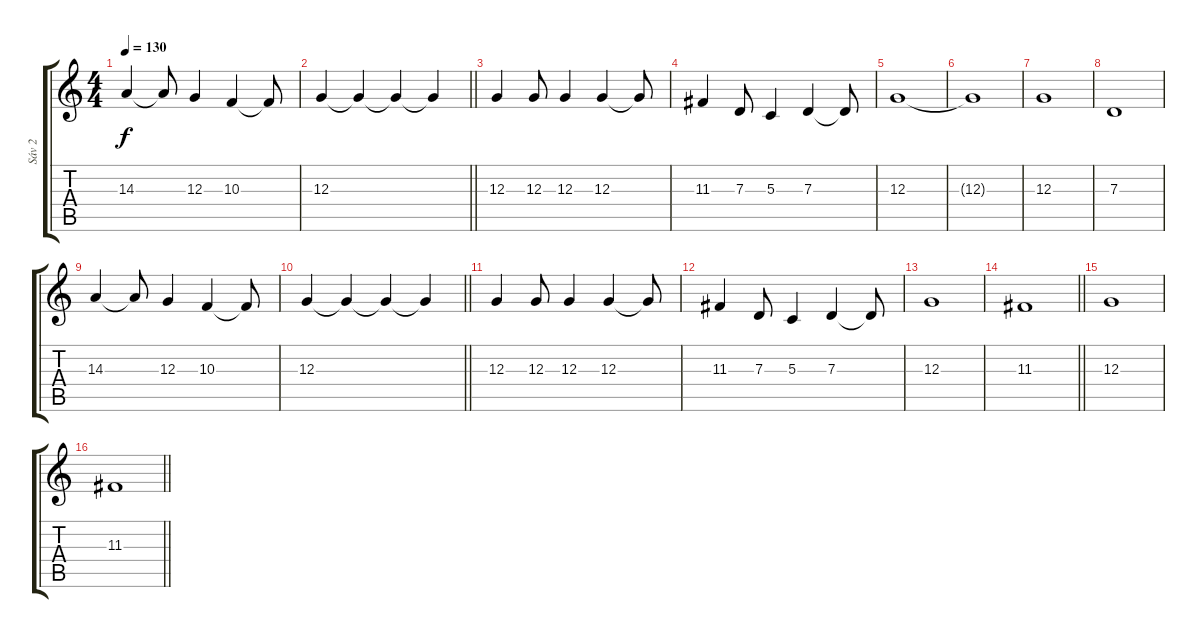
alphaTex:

\track ("Sáv 2" "Sáv 2") {instrument altosax}
\staff {score tabs}
\tuning (E4 B3 G3 D3 A2 E2) {hide}
\ts (4 4)
\tempo 130
\clef g2
\ks c
14.3.4{dy f} 14.3{t}.8 12.3.4 10.3.4 10.3{t}.8 |
\barLineRight lightlight
12.3.4 12.3{t}.4 12.3{t}.4 12.3{t}.4 |
12.3.4 12.3.8 12.3.4 12.3.4 12.3{t}.8 |
11.3.4 7.3.8 5.3.4 7.3.4 7.3{t}.8 |
12.3.1 |
12.3{t}.1 |
12.3.1 |
7.3.1 |
14.3.4 14.3{t}.8 12.3.4 10.3.4 10.3{t}.8 |
\barLineRight lightlight
12.3.4 12.3{t}.4 12.3{t}.4 12.3{t}.4 |
12.3.4 12.3.8 12.3.4 12.3.4 12.3{t}.8 |
11.3.4 7.3.8 5.3.4 7.3.4 7.3{t}.8 |
12.3.1 |
\barLineRight lightlight
11.3.1 |
12.3.1 |
\barLineRight lightlight
11.3.1
